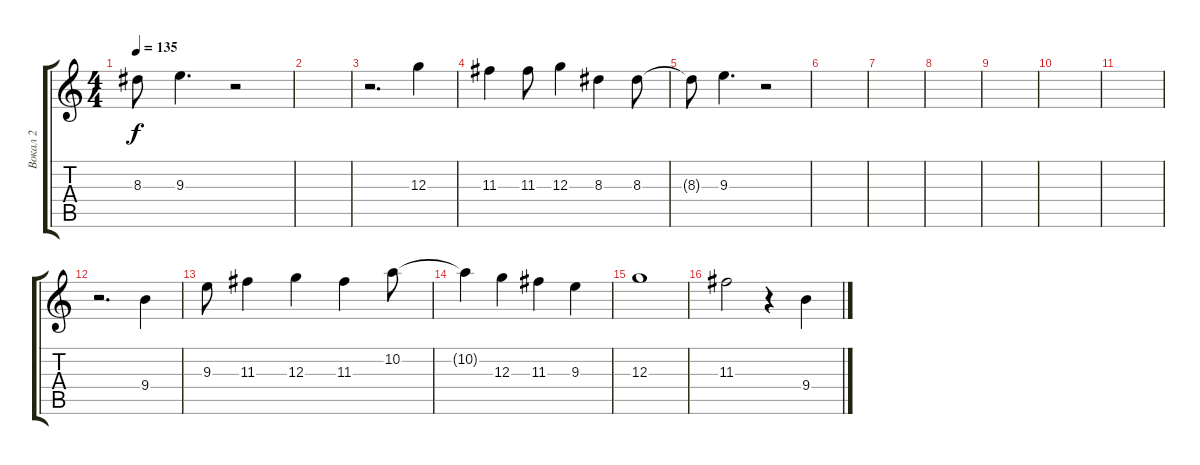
\track ("Вокал 2" "Вокал 2") {instrument contrabass}
\staff {score tabs}
\tuning (E4 B3 G3 D3 A2 E2) {hide}
\ts (4 4)
\tempo 135
\clef g2
\ks c
8.3{t}.8{dy f} 9.3.4{d} r.2 |
|
r.2{d} 12.3.4 |
11.3.4 11.3.8 12.3.4 8.3.4 8.3.8 |
8.3{t}.8 9.3.4{d} r.2 |
|
|
|
|
|
|
r.2{d} 9.4.4 |
9.3.8 11.3.4 12.3.4 11.3.4 10.2.8 |
10.2{t}.4 12.3.4 11.3.4 9.3.4 |
12.3.1 |
11.3.2 r.4 9.4.4
